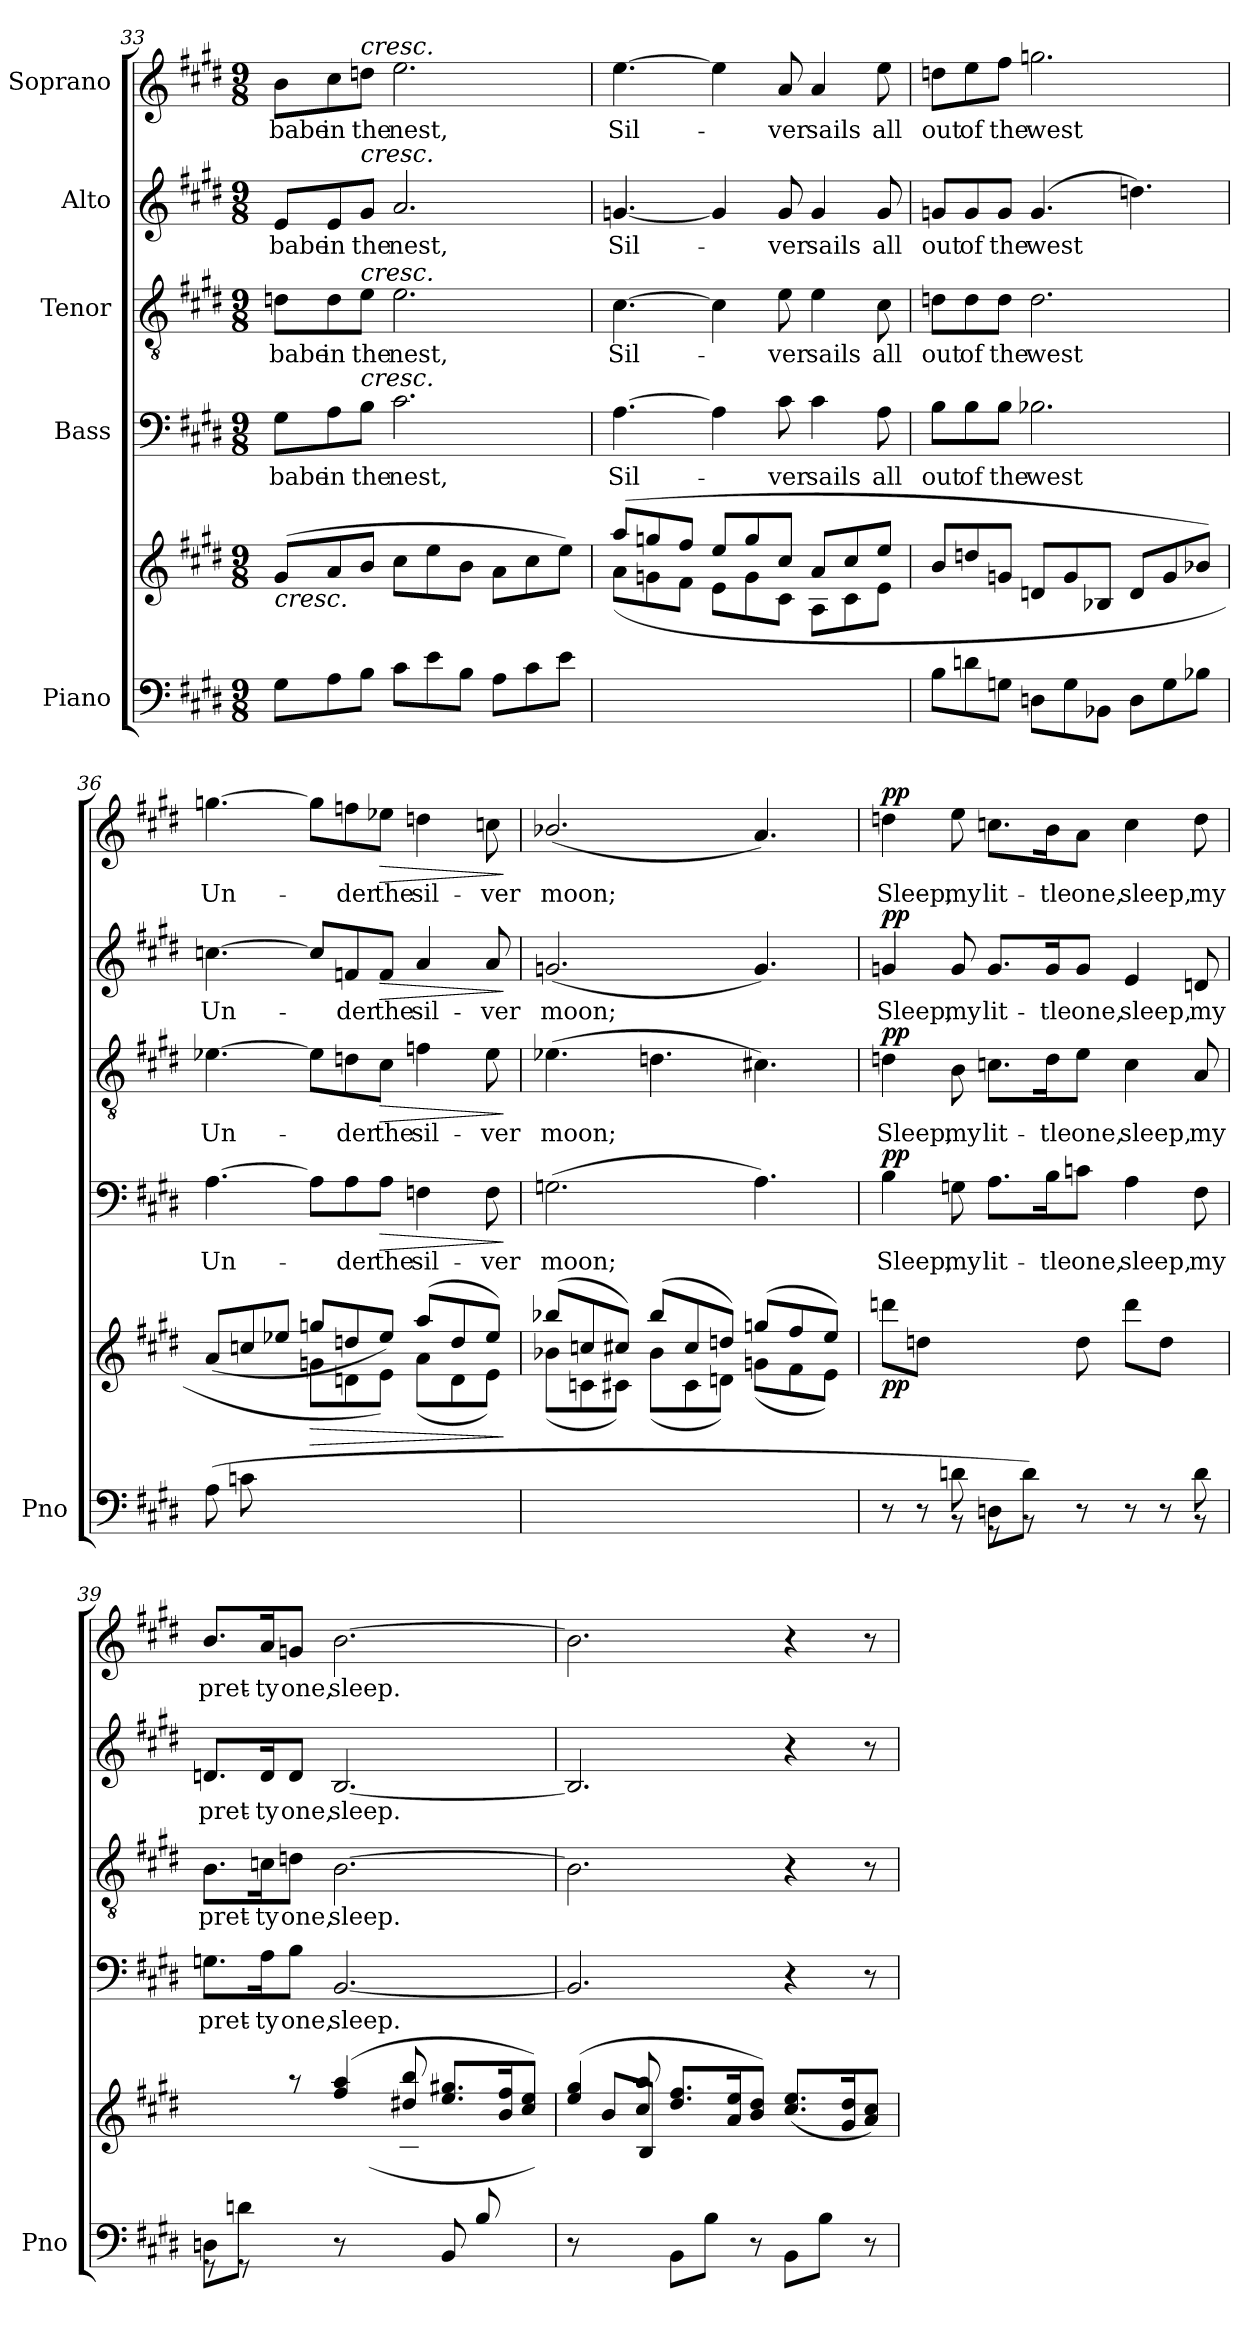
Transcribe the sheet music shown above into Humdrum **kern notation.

**kern	**kern	**dynam	**kern	**text	**dynam	**kern	**text	**dynam	**kern	**text	**dynam	**kern	**text	**dynam
*part5	*part5	*part5	*part4	*part4	*part4	*part3	*part3	*part3	*part2	*part2	*part2	*part1	*part1	*part1
*staff6	*staff5	*staff5/6	*staff4	*staff4	*staff4	*staff3	*staff3	*staff3	*staff2	*staff2	*staff2	*staff1	*staff1	*staff1
*I"Piano	*	*	*I"Bass	*	*	*I"Tenor	*	*	*I"Alto	*	*	*I"Soprano	*	*
*I'Pno	*	*	*	*	*	*	*	*	*	*	*	*	*	*
!!LO:PB:g=z
*clefF4	*clefG2	*	*clefF4	*	*	*clefGv2	*	*	*clefG2	*	*	*clefG2	*	*
*k[f#c#g#d#]	*k[f#c#g#d#]	*	*k[f#c#g#d#]	*	*	*k[f#c#g#d#]	*	*	*k[f#c#g#d#]	*	*	*k[f#c#g#d#]	*	*
*M9/8	*M9/8	*	*M9/8	*	*	*M9/8	*	*	*M9/8	*	*	*M9/8	*	*
=33	=33	=33	=33	=33	=33	=33	=33	=33	=33	=33	=33	=33	=33	=33
!	!LO:TX:b:i:t=cresc.	!	!	!	!	!	!	!	!	!	!	!	!	!
!	!	!	!	!LO:LY:b	!	!	!LO:LY:b	!	!	!LO:LY:b	!	!	!LO:LY:b	!
8G#\L	(>8g#/L	.	8G#\L	babe	.	8dn\L	babe	.	8e/L	babe	.	8b\L	babe	.
!	!	!	!	!LO:LY:b	!	!	!LO:LY:b	!	!	!LO:LY:b	!	!	!LO:LY:b	!
8A\	8a/	.	8A\	in	.	8d\	in	.	8e/	in	.	8cc#\	in	.
!	!	!	!	!	!	!	!	!	!	!	!	!LO:TX:a:i:t=cresc.	!	!
!	!	!	!	!	!	!	!	!	!LO:TX:a:i:t=cresc.	!	!	!	!	!
!	!	!	!	!	!	!LO:TX:a:i:t=cresc.	!	!	!	!	!	!	!	!
!	!	!	!LO:TX:a:i:t=cresc.	!	!	!	!	!	!	!	!	!	!	!
!	!	!	!	!LO:LY:b	!	!	!LO:LY:b	!	!	!LO:LY:b	!	!	!LO:LY:b	!
8B\J	8b/J	.	8B\J	the	.	8e\J	the	.	8g#/J	the	.	8ddn\J	the	.
!	!	!	!	!LO:LY:b	!	!	!LO:LY:b	!	!	!LO:LY:b	!	!	!LO:LY:b	!
8c#\L	8cc#\L	.	2.c#\	nest,	.	2.e\	nest,	.	2.a/	nest,	.	2.ee\	nest,	.
8e\	8ee\	.	.	.	.	.	.	.	.	.	.	.	.	.
8B\J	8b\J	.	.	.	.	.	.	.	.	.	.	.	.	.
8A\L	8a\L	.	.	.	.	.	.	.	.	.	.	.	.	.
8c#\	8cc#\	.	.	.	.	.	.	.	.	.	.	.	.	.
8e\J	8ee\J)	.	.	.	.	.	.	.	.	.	.	.	.	.
!!LO:PB:g=z
=34	=34	=34	=34	=34	=34	=34	=34	=34	=34	=34	=34	=34	=34	=34
*	*^	*	*	*	*	*	*	*	*	*	*	*	*	*
!	!	!	!	!	!LO:LY:b	!	!	!LO:LY:b	!	!	!LO:LY:b	!	!	!LO:LY:b	!
1ryy	(8aa/L	(<8a\L	.	[4.A\	Sil-	.	[4.c#\	Sil-	.	[4.gn/	Sil-	.	[4.ee\	Sil-	.
.	8ggn/	8gn\	.	.	.	.	.	.	.	.	.	.	.	.	.
.	8ff#/J	8f#\J	.	.	.	.	.	.	.	.	.	.	.	.	.
.	8ee/L	8e\L	.	4A\]	.	.	4c#\]	.	.	4g/]	.	.	4ee\]	.	.
.	8gg/	8g\	.	.	.	.	.	.	.	.	.	.	.	.	.
!	!	!	!	!	!LO:LY:b	!	!	!LO:LY:b	!	!	!LO:LY:b	!	!	!LO:LY:b	!
.	8cc#/J	8c#\J	.	8c#\	-ver	.	8e\	-ver	.	8g/	-ver	.	8a/	-ver	.
!	!	!	!	!	!LO:LY:b	!	!	!LO:LY:b	!	!	!LO:LY:b	!	!	!LO:LY:b	!
.	8a/L	8A\L	.	4c#\	sails	.	4e\	sails	.	4g/	sails	.	4a/	sails	.
.	8cc#/	8c#\	.	.	.	.	.	.	.	.	.	.	.	.	.
!	!	!	!	!	!LO:LY:b	!	!	!LO:LY:b	!	!	!LO:LY:b	!	!	!LO:LY:b	!
8ryy	8ee/J	8e\J	.	8A\	all	.	8c#\	all	.	8g/	all	.	8ee\	all	.
=35	=35	=35	=35	=35	=35	=35	=35	=35	=35	=35	=35	=35	=35	=35	=35
!	!	!	!	!	!LO:LY:b	!	!	!LO:LY:b	!	!	!LO:LY:b	!	!	!LO:LY:b	!
*	*v	*v	*	*	*	*	*	*	*	*	*	*	*	*	*
8B\L	8b/L	.	8B\L	out	.	8dn\L	out	.	8gn/L	out	.	8ddn\L	out	.
!	!	!	!	!LO:LY:b	!	!	!LO:LY:b	!	!	!LO:LY:b	!	!	!LO:LY:b	!
8dn\	8ddn/	.	8B\	of	.	8d\	of	.	8g/	of	.	8ee\	of	.
!	!	!	!	!LO:LY:b	!	!	!LO:LY:b	!	!	!LO:LY:b	!	!	!LO:LY:b	!
8Gn\J	8gn/J	.	8B\J	the	.	8d\J	the	.	8g/J	the	.	8ff#\J	the	.
!	!	!	!	!LO:LY:b	!	!	!LO:LY:b	!	!	!LO:LY:b	!	!	!LO:LY:b	!
8Dn\L	8dn/L	.	2.B-X\	west	.	2.d\	west	.	(4.g/	west	.	2.ggn\	west	.
8G\	8g/	.	.	.	.	.	.	.	.	.	.	.	.	.
8BB-X\J	8B-X/J	.	.	.	.	.	.	.	.	.	.	.	.	.
8D\L	8d/L	.	.	.	.	.	.	.	4.ddn\)	.	.	.	.	.
8G\	8g/	.	.	.	.	.	.	.	.	.	.	.	.	.
8B-X\J)	8b-X/J)	.	.	.	.	.	.	.	.	.	.	.	.	.
=36	=36	=36	=36	=36	=36	=36	=36	=36	=36	=36	=36	=36	=36	=36
*	*^	*	*	*	*	*	*	*	*	*	*	*	*	*
!	!	!	!	!	!LO:LY:b	!	!	!LO:LY:b	!	!	!LO:LY:b	!	!	!LO:LY:b	!
(<8A\L	(>8a/L	4ryy	.	[4.A\	Un-	.	[4.e-X\	Un-	.	[4.ccn\	Un-	.	[4.ggn\	Un-	.
8cn\	8ccn/	.	.	.	.	.	.	.	.	.	.	.	.	.	.
2..ryy	8ee-X/J	8e-X\J	.	.	.	.	.	.	.	.	.	.	.	.	.
!	!	!	!LO:HP:b	!	!	!	!	!	!	!	!	!	!	!	!
.	8ggn/L	8gn\L	>	8A\L]	.	.	8e-\L]	.	.	8cc/L]	.	.	8gg\L]	.	.
!	!	!	!	!	!LO:LY:b	!	!	!LO:LY:b	!	!	!LO:LY:b	!	!	!LO:LY:b	!
.	8ddn/	8dn\	.	8A\	-der	.	8dn\	-der	.	8fn/	-der	.	8ffn\	-der	.
!	!	!	!	!	!LO:LY:b	!LO:HP:b	!	!LO:LY:b	!LO:HP:b	!	!LO:LY:b	!LO:HP:b	!	!LO:LY:b	!LO:HP:b
.	8ee-/J)	8e-\J)	.	8A\J	the	>	8c#\J	the	>	8f/J	the	>	8ee-X\J	the	>
!	!	!	!	!	!LO:LY:b	!	!	!LO:LY:b	!	!	!LO:LY:b	!	!	!LO:LY:b	!
.	(>8aa/L	(<8a\L	.	4Fn\	sil-	.	4fn\	sil-	.	4a/	sil-	.	4ddn\	sil-	.
.	8dd/	8d\	.	.	.	.	.	.	.	.	.	.	.	.	.
!	!	!	!	!	!LO:LY:b	!	!	!LO:LY:b	!	!	!LO:LY:b	!	!	!LO:LY:b	!
.	8ee-/J)	8e-\J)	.	8F\	-ver	.	8e-\	-ver	.	8a/	-ver	.	8ccn\	-ver	.
*	*v	*v	*	*	*	*	*	*	*	*	*	*	*	*	*
.	.	]	.	.	]	.	.	]	.	.	]	.	.	]
=37	=37	=37	=37	=37	=37	=37	=37	=37	=37	=37	=37	=37	=37	=37
*	*^	*	*	*	*	*	*	*	*	*	*	*	*	*
!	!	!	!	!	!LO:LY:b	!	!	!LO:LY:b	!	!	!LO:LY:b	!	!	!LO:LY:b	!
1ryy	(>8bb-X/L	(<8b-X\L	.	(2.Gn\	moon;	.	(4.e-X\	moon;	.	(2.gn/	moon;	.	(2.b-X/	moon;	.
.	8ccn/	8cn\	.	.	.	.	.	.	.	.	.	.	.	.	.
.	8cc#X/J)	8c#X\J)	.	.	.	.	.	.	.	.	.	.	.	.	.
.	(>8bb-/L	(<8b-\L	.	.	.	.	4.dn\	.	.	.	.	.	.	.	.
.	8cc#/	8c#\	.	.	.	.	.	.	.	.	.	.	.	.	.
.	8ddn/J)	8dn\J)	.	.	.	.	.	.	.	.	.	.	.	.	.
.	(>8ggn/L	(<8gn\L	.	4.A\)	.	.	4.c#X\)	.	.	4.g/)	.	.	4.a/)	.	.
.	8ff#/	8f#\	.	.	.	.	.	.	.	.	.	.	.	.	.
8ryy	8ee/J)	8e\J)	.	.	.	.	.	.	.	.	.	.	.	.	.
!!LO:LB:g=z
=38	=38	=38	=38	=38	=38	=38	=38	=38	=38	=38	=38	=38	=38	=38	=38
*^	*	*	*	*	*	*	*	*	*	*	*	*	*	*	*
!	!	!	!	!LO:DY:b	!	!LO:LY:b	!LO:DY:a	!	!LO:LY:b	!LO:DY:a	!	!LO:LY:b	!LO:DY:a	!	!LO:LY:b	!LO:DY:a
*	*	*v	*v	*	*	*	*	*	*	*	*	*	*	*	*	*
4ryy	8r	(8dddn\L	pp	4B\	Sleep,	pp	4dn\	Sleep,	pp	4gn/	Sleep,	pp	4ddn\	Sleep,	pp
.	8r	8ddn\J	.	.	.	.	.	.	.	.	.	.	.	.	.
!	!	!	!	!	!LO:LY:b	!	!	!LO:LY:b	!	!	!LO:LY:b	!	!	!LO:LY:b	!
8dn\	8r	4.ryy	.	8Gn\	my	.	8B\	my	.	8g/	my	.	8ee\	my	.
!	!	!	!	!	!LO:LY:b	!	!	!LO:LY:b	!	!	!LO:LY:b	!	!	!LO:LY:b	!
8Dn\L	8r	.	.	8.A\L	lit-	.	8.cn\L	lit-	.	8.g/L	lit-	.	8.ccn\L	lit-	.
8d\J)	8r	.	.	.	.	.	.	.	.	.	.	.	.	.	.
!	!	!	!	!	!LO:LY:b	!	!	!LO:LY:b	!	!	!LO:LY:b	!	!	!LO:LY:b	!
.	.	.	.	16B\K	-tle	.	16d\K	-tle	.	16g/K	-tle	.	16b\K	-tle	.
!	!	!	!	!	!LO:LY:b	!	!	!LO:LY:b	!	!	!LO:LY:b	!	!	!LO:LY:b	!
4.ryy	8r	(8dd\	.	8cn\J	one,	.	8e\J	one,	.	8g/J	one,	.	8a\J	one,	.
!	!	!	!	!	!LO:LY:b	!	!	!LO:LY:b	!	!	!LO:LY:b	!	!	!LO:LY:b	!
.	8r	8ddd\L	.	4A\	sleep,	.	4c\	sleep,	.	4e/	sleep,	.	4cc\	sleep,	.
.	8r	8dd\J	.	.	.	.	.	.	.	.	.	.	.	.	.
!	!	!	!	!	!LO:LY:b	!	!	!LO:LY:b	!	!	!LO:LY:b	!	!	!LO:LY:b	!
8d\	8r	8ryy	.	8F#\	my	.	8A/	my	.	8dn/	my	.	8dd\	my	.
=39	=39	=39	=39	=39	=39	=39	=39	=39	=39	=39	=39	=39	=39	=39	=39
*	*	*^	*	*	*	*	*	*	*	*	*	*	*	*	*
!	!	!	!	!	!	!LO:LY:b	!	!	!LO:LY:b	!	!	!LO:LY:b	!	!	!LO:LY:b	!
8Dn\L	8r	4ryy	4ryy	.	8.Gn\L	pret-	.	8.B\L	pret-	.	8.dn/L	pret-	.	8.b/L	pret-	.
8dn\J)	8r	.	.	.	.	.	.	.	.	.	.	.	.	.	.	.
!	!	!	!	!	!	!LO:LY:b	!	!	!LO:LY:b	!	!	!LO:LY:b	!	!	!LO:LY:b	!
.	.	.	.	.	16A\K	-ty	.	16cn\K	-ty	.	16d/K	-ty	.	16a/K	-ty	.
!	!	!	!	!	!	!LO:LY:b	!	!	!LO:LY:b	!	!	!LO:LY:b	!	!	!LO:LY:b	!
8ryy	8ryy	8r	8ddn\	.	8B\J	one,	.	8dn\J	one,	.	8d/J	one,	.	8gn/J	one,	.
!	!	!	!	!	!	!LO:LY:b	!	!	!LO:LY:b	!	!	!LO:LY:b	!	!	!LO:LY:b	!
2.ryy	8r	(>4ff#/ 4aa/	8ryy	.	[2.BB/	sleep.	.	[2.B\	sleep.	.	[2.B/	sleep.	.	[2.b\	sleep.	.
.	4ryy	.	(<8b\L	.	.	.	.	.	.	.	.	.	.	.	.	.
.	.	8dd#X/ 8bb/	8B\J	.	.	.	.	.	.	.	.	.	.	.	.	.
.	8BB/L	8.ee/ 8.gg#X/L	4ryy	.	.	.	.	.	.	.	.	.	.	.	.	.
.	8B/	.	.	.	.	.	.	.	.	.	.	.	.	.	.	.
.	.	16b/ 16ff#/K	.	.	.	.	.	.	.	.	.	.	.	.	.	.
.	8ryy	8cc#/ 8ee/J)	8b\J)	.	.	.	.	.	.	.	.	.	.	.	.	.
*v	*v	*	*	*	*	*	*	*	*	*	*	*	*	*	*	*
=40	=40	=40	=40	=40	=40	=40	=40	=40	=40	=40	=40	=40	=40	=40	=40
8r	(>4ee/ 4gg#/	8ryy	.	2.BB/]	.	.	2.B\]	.	.	2.B/]	.	.	2.b\]	.	.
4ryy	.	(<8b/L	.	.	.	.	.	.	.	.	.	.	.	.	.
.	8cc#/ 8aa/	8B/J	.	.	.	.	.	.	.	.	.	.	.	.	.
8BB\L	8.dd#/ 8.ff#/L	2.ryy	.	.	.	.	.	.	.	.	.	.	.	.	.
8B\J)	.	.	.	.	.	.	.	.	.	.	.	.	.	.	.
.	16a/ 16ee/K	.	.	.	.	.	.	.	.	.	.	.	.	.	.
8r	8b/ 8dd#/J)	.	.	.	.	.	.	.	.	.	.	.	.	.	.
8BB\L	(>8.cc#/ 8.ee/L	.	.	4r	.	.	4r	.	.	4r	.	.	4r	.	.
8B\J	.	.	.	.	.	.	.	.	.	.	.	.	.	.	.
.	16g#/ 16dd#/K	.	.	.	.	.	.	.	.	.	.	.	.	.	.
8r	8a/ 8cc#/J)	.	.	8r	.	.	8r	.	.	8r	.	.	8r	.	.
*	*v	*v	*	*	*	*	*	*	*	*	*	*	*	*	*
=	=	=	=	=	=	=	=	=	=	=	=	=	=	=
*-	*-	*-	*-	*-	*-	*-	*-	*-	*-	*-	*-	*-	*-	*-
